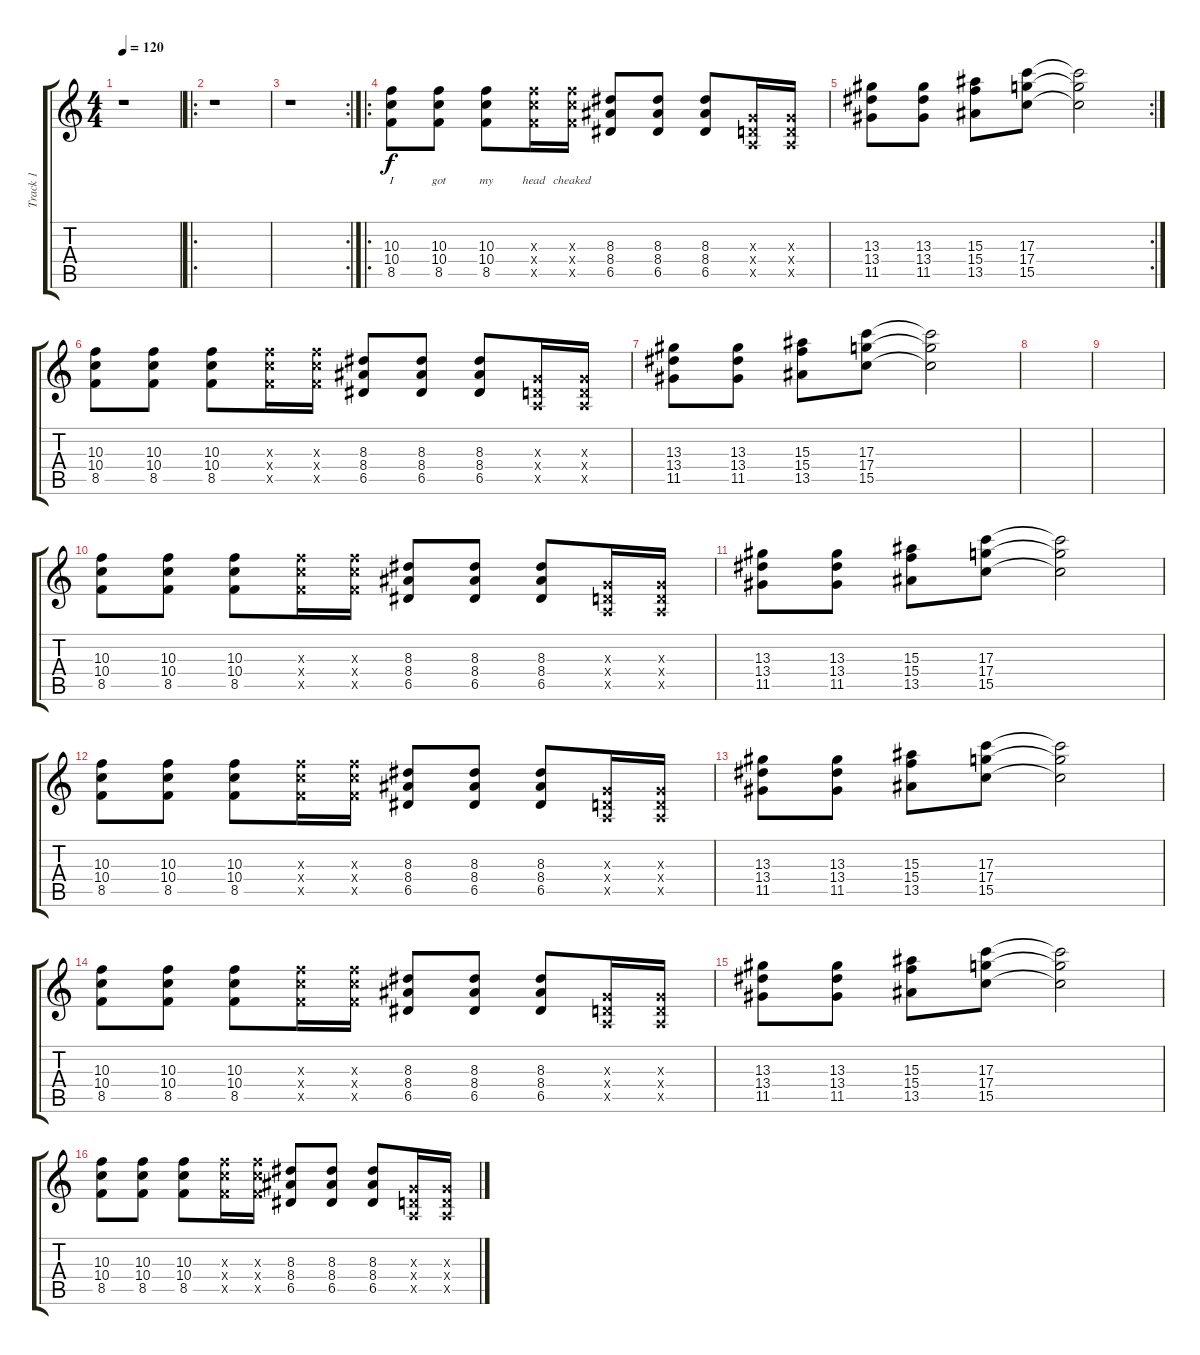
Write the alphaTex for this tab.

\track ("Track 1" "Track 1") {instrument electricguitarclean}
\staff {score tabs}
\tuning (E4 B3 G3 D3 A2 E2) {hide}
\ts (4 4)
\tempo 120
\clef g2
\ks c
r.1{dy f instrument electricguitarclean} |
\ro
r.1 |
\rc 2
r.1 |
\ro
(10.3 10.4 8.5).8{lyrics (0 "I") lyrics (1 "") lyrics (2 "") lyrics (3 "") lyrics (4 "")} (10.3 10.4 8.5).8{lyrics (0 "got") lyrics (1 "") lyrics (2 "") lyrics (3 "") lyrics (4 "")} (10.3 10.4 8.5).8{lyrics (0 "my") lyrics (1 "") lyrics (2 "") lyrics (3 "") lyrics (4 "")} (10.3{x} 10.4{x} 8.5{x}).16{lyrics (0 "head") lyrics (1 "") lyrics (2 "") lyrics (3 "") lyrics (4 "")} (10.3{x} 10.4{x} 8.5{x}).16{lyrics (0 "cheaked") lyrics (1 "") lyrics (2 "") lyrics (3 "") lyrics (4 "")} (8.3 8.4 6.5).8 (8.3 8.4 6.5).8 (8.3 8.4 6.5).8 (0.3{x} 0.4{x} 0.5{x}).16 (0.3{x} 0.4{x} 0.5{x}).16 |
\rc 2
(13.3 13.4 11.5).8 (13.3 13.4 11.5).8 (15.3 15.4 13.5).8 (17.3 17.4 15.5).8 (17.3{t} 17.4{t} 15.5{t}).2 |
(10.3 10.4 8.5).8 (10.3 10.4 8.5).8 (10.3 10.4 8.5).8 (10.3{x} 10.4{x} 8.5{x}).16 (10.3{x} 10.4{x} 8.5{x}).16 (8.3 8.4 6.5).8 (8.3 8.4 6.5).8 (8.3 8.4 6.5).8 (0.3{x} 0.4{x} 0.5{x}).16 (0.3{x} 0.4{x} 0.5{x}).16 |
(13.3 13.4 11.5).8 (13.3 13.4 11.5).8 (15.3 15.4 13.5).8 (17.3 17.4 15.5).8 (17.3{t} 17.4{t} 15.5{t}).2 |
|
|
(10.3 10.4 8.5).8 (10.3 10.4 8.5).8 (10.3 10.4 8.5).8 (10.3{x} 10.4{x} 8.5{x}).16 (10.3{x} 10.4{x} 8.5{x}).16 (8.3 8.4 6.5).8 (8.3 8.4 6.5).8 (8.3 8.4 6.5).8 (0.3{x} 0.4{x} 0.5{x}).16 (0.3{x} 0.4{x} 0.5{x}).16 |
(13.3 13.4 11.5).8 (13.3 13.4 11.5).8 (15.3 15.4 13.5).8 (17.3 17.4 15.5).8 (17.3{t} 17.4{t} 15.5{t}).2 |
(10.3 10.4 8.5).8 (10.3 10.4 8.5).8 (10.3 10.4 8.5).8 (10.3{x} 10.4{x} 8.5{x}).16 (10.3{x} 10.4{x} 8.5{x}).16 (8.3 8.4 6.5).8 (8.3 8.4 6.5).8 (8.3 8.4 6.5).8 (0.3{x} 0.4{x} 0.5{x}).16 (0.3{x} 0.4{x} 0.5{x}).16 |
(13.3 13.4 11.5).8 (13.3 13.4 11.5).8 (15.3 15.4 13.5).8 (17.3 17.4 15.5).8 (17.3{t} 17.4{t} 15.5{t}).2 |
(10.3 10.4 8.5).8 (10.3 10.4 8.5).8 (10.3 10.4 8.5).8 (10.3{x} 10.4{x} 8.5{x}).16 (10.3{x} 10.4{x} 8.5{x}).16 (8.3 8.4 6.5).8 (8.3 8.4 6.5).8 (8.3 8.4 6.5).8 (0.3{x} 0.4{x} 0.5{x}).16 (0.3{x} 0.4{x} 0.5{x}).16 |
(13.3 13.4 11.5).8 (13.3 13.4 11.5).8 (15.3 15.4 13.5).8 (17.3 17.4 15.5).8 (17.3{t} 17.4{t} 15.5{t}).2 |
(10.3 10.4 8.5).8 (10.3 10.4 8.5).8 (10.3 10.4 8.5).8 (10.3{x} 10.4{x} 8.5{x}).16 (10.3{x} 10.4{x} 8.5{x}).16 (8.3 8.4 6.5).8 (8.3 8.4 6.5).8 (8.3 8.4 6.5).8 (0.3{x} 0.4{x} 0.5{x}).16 (0.3{x} 0.4{x} 0.5{x}).16
